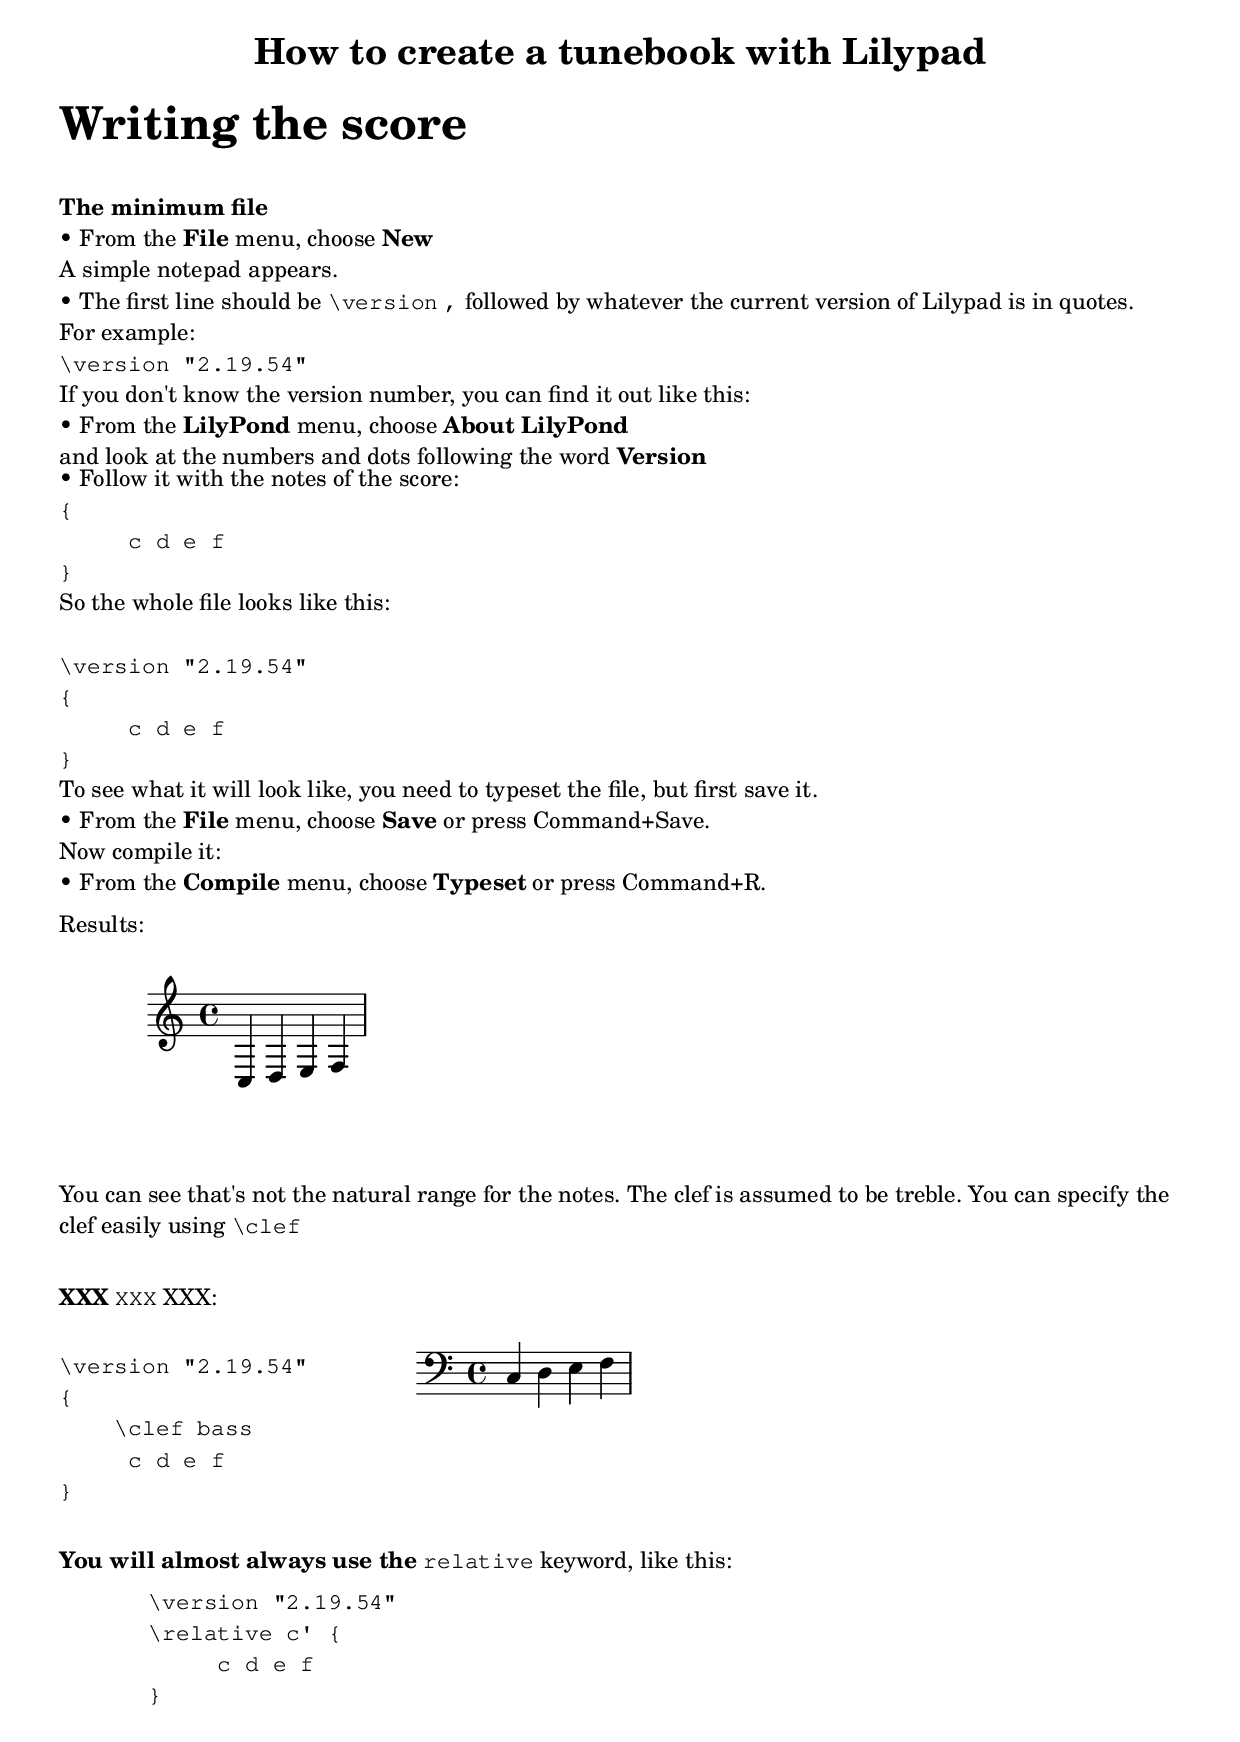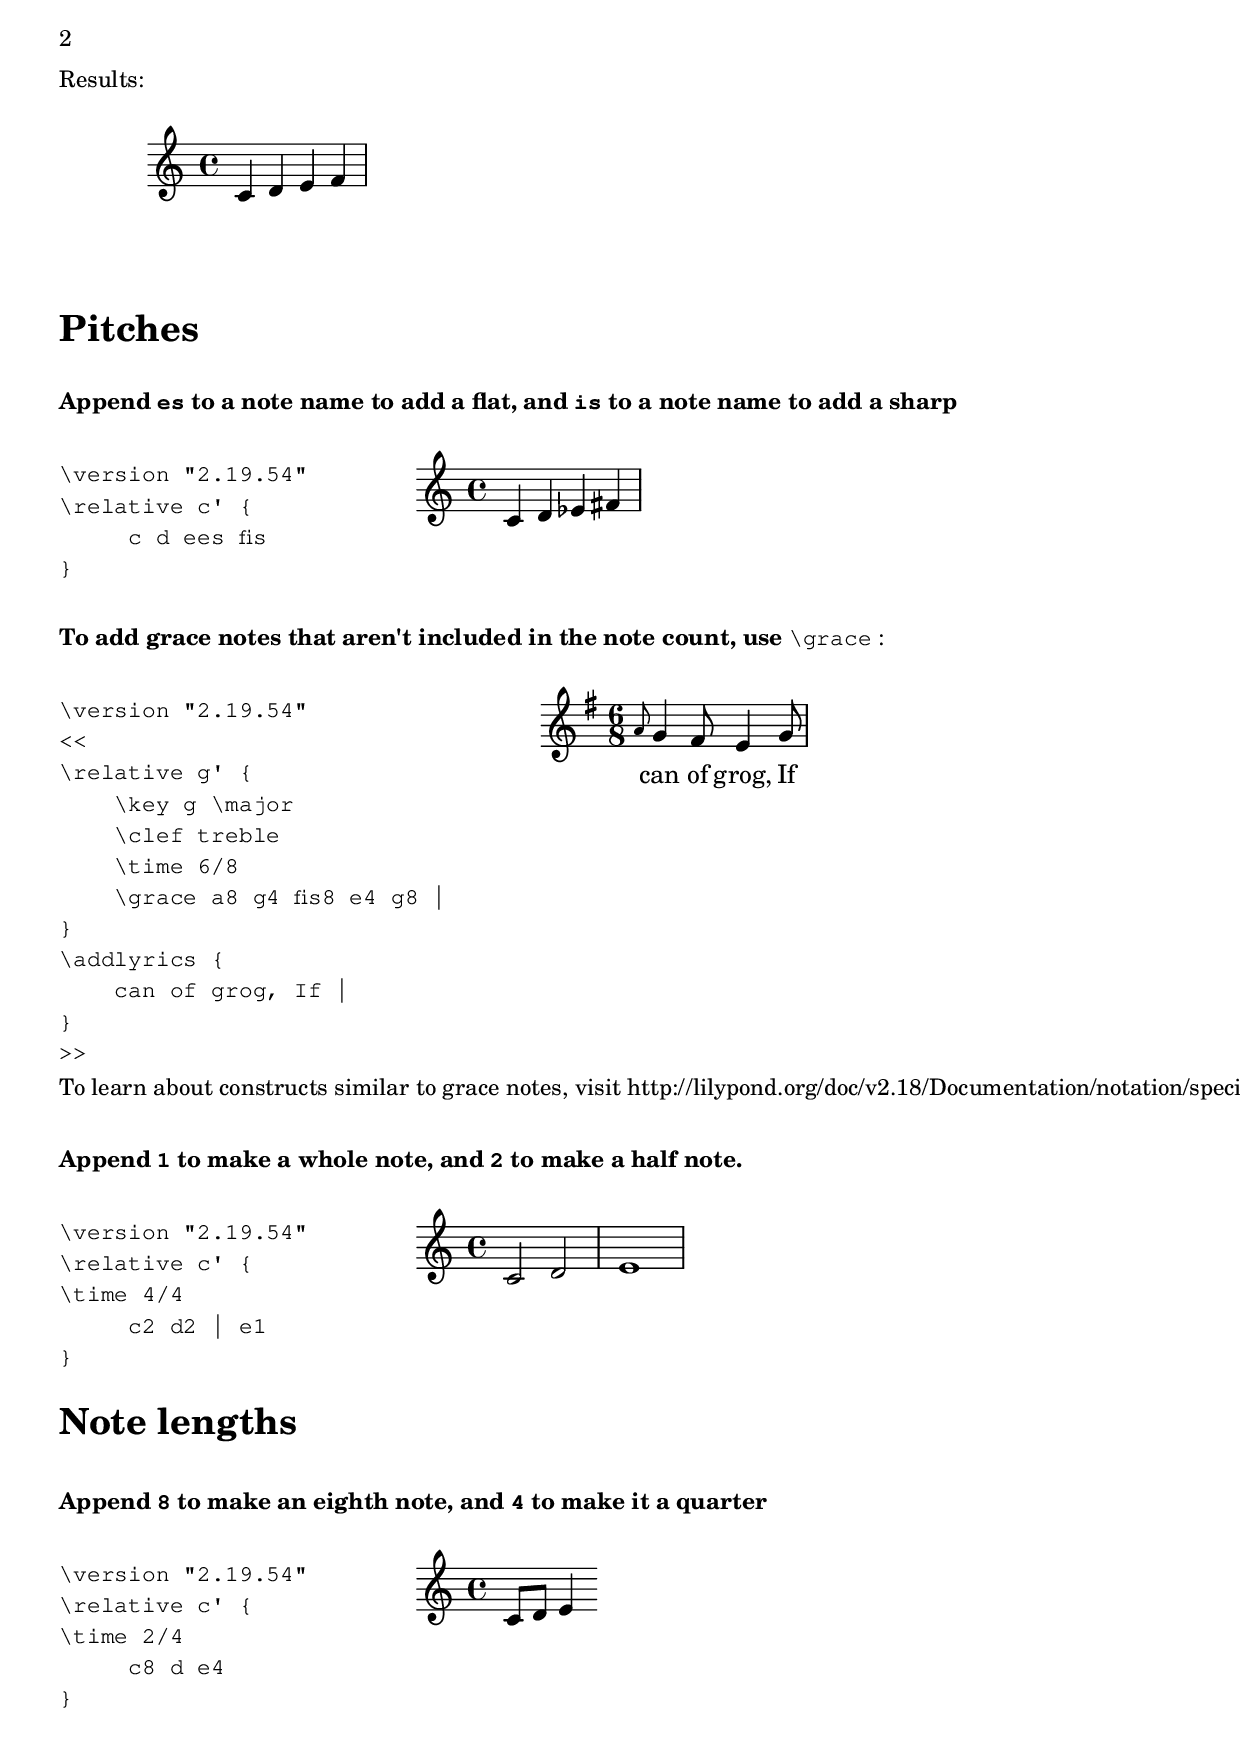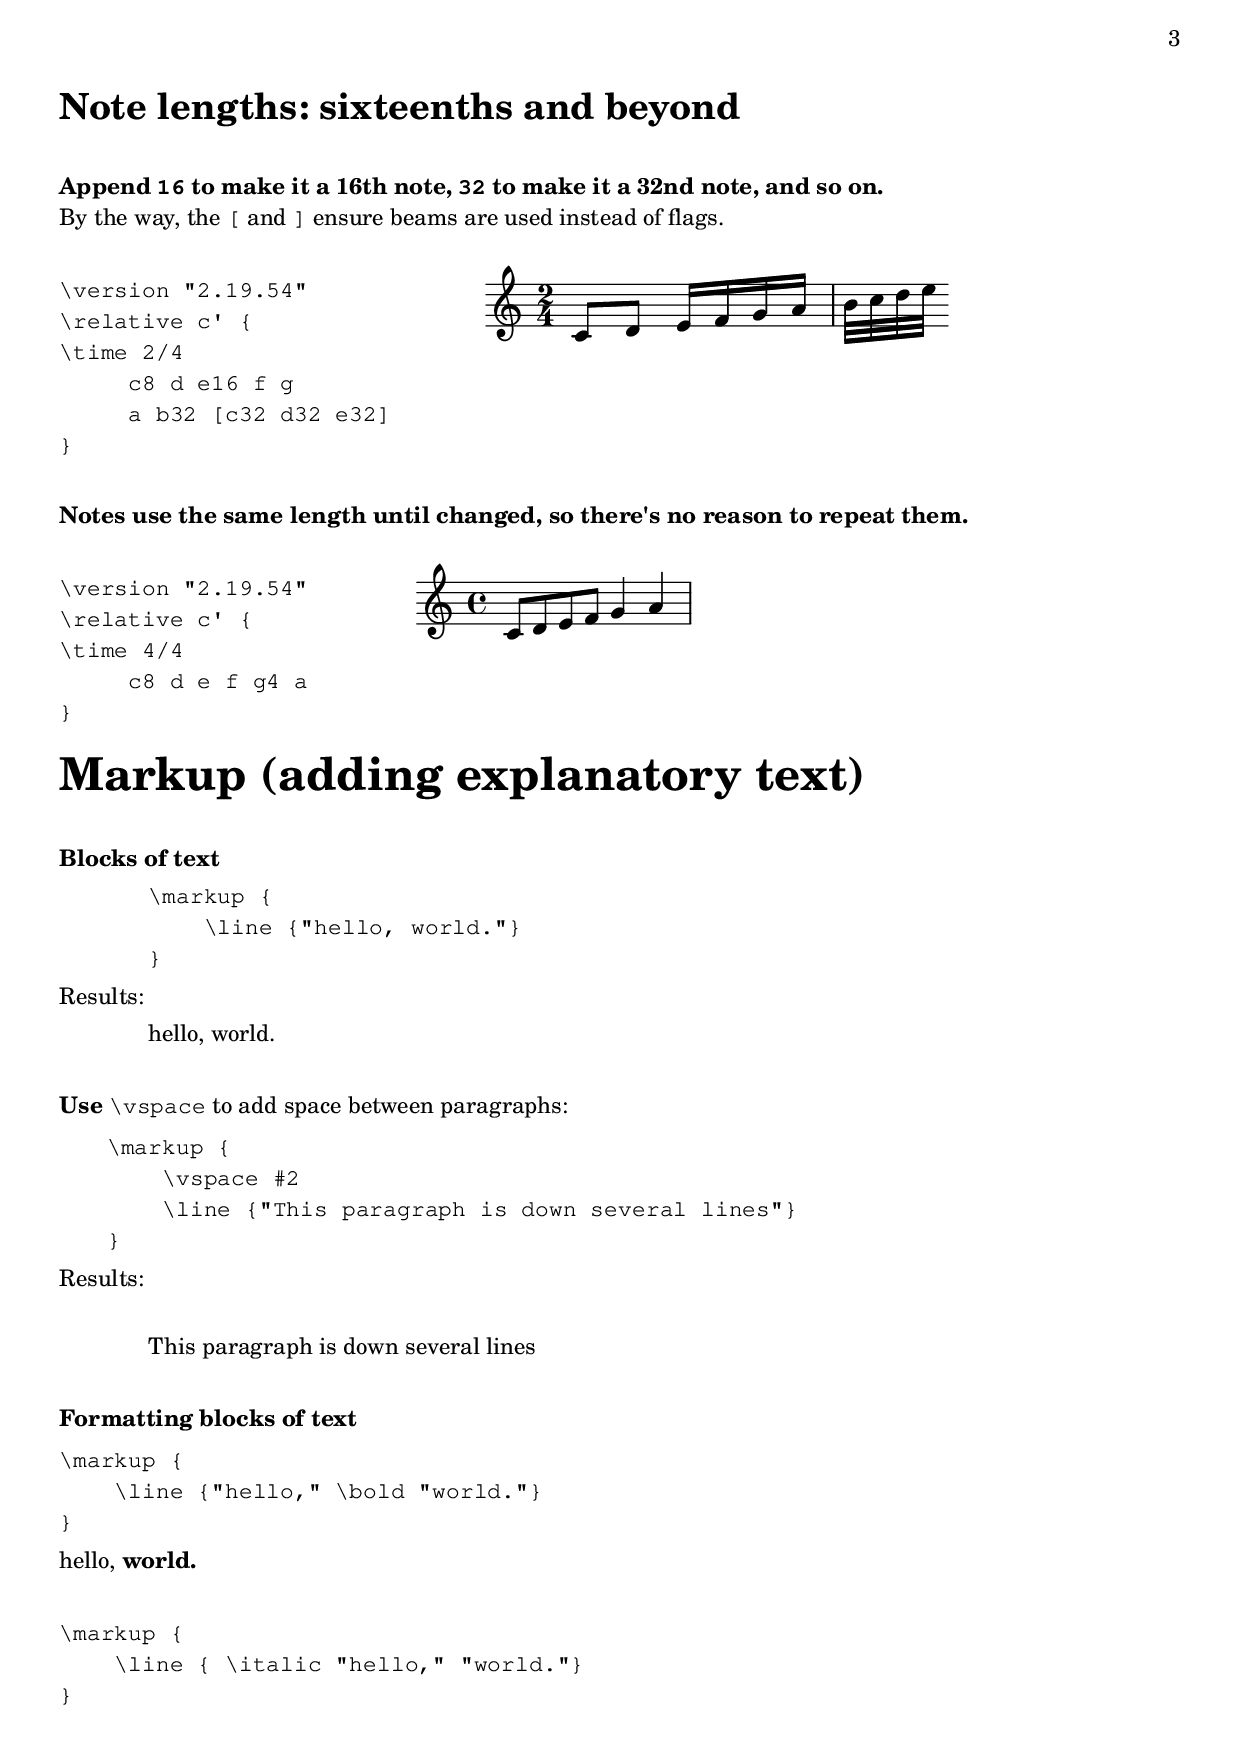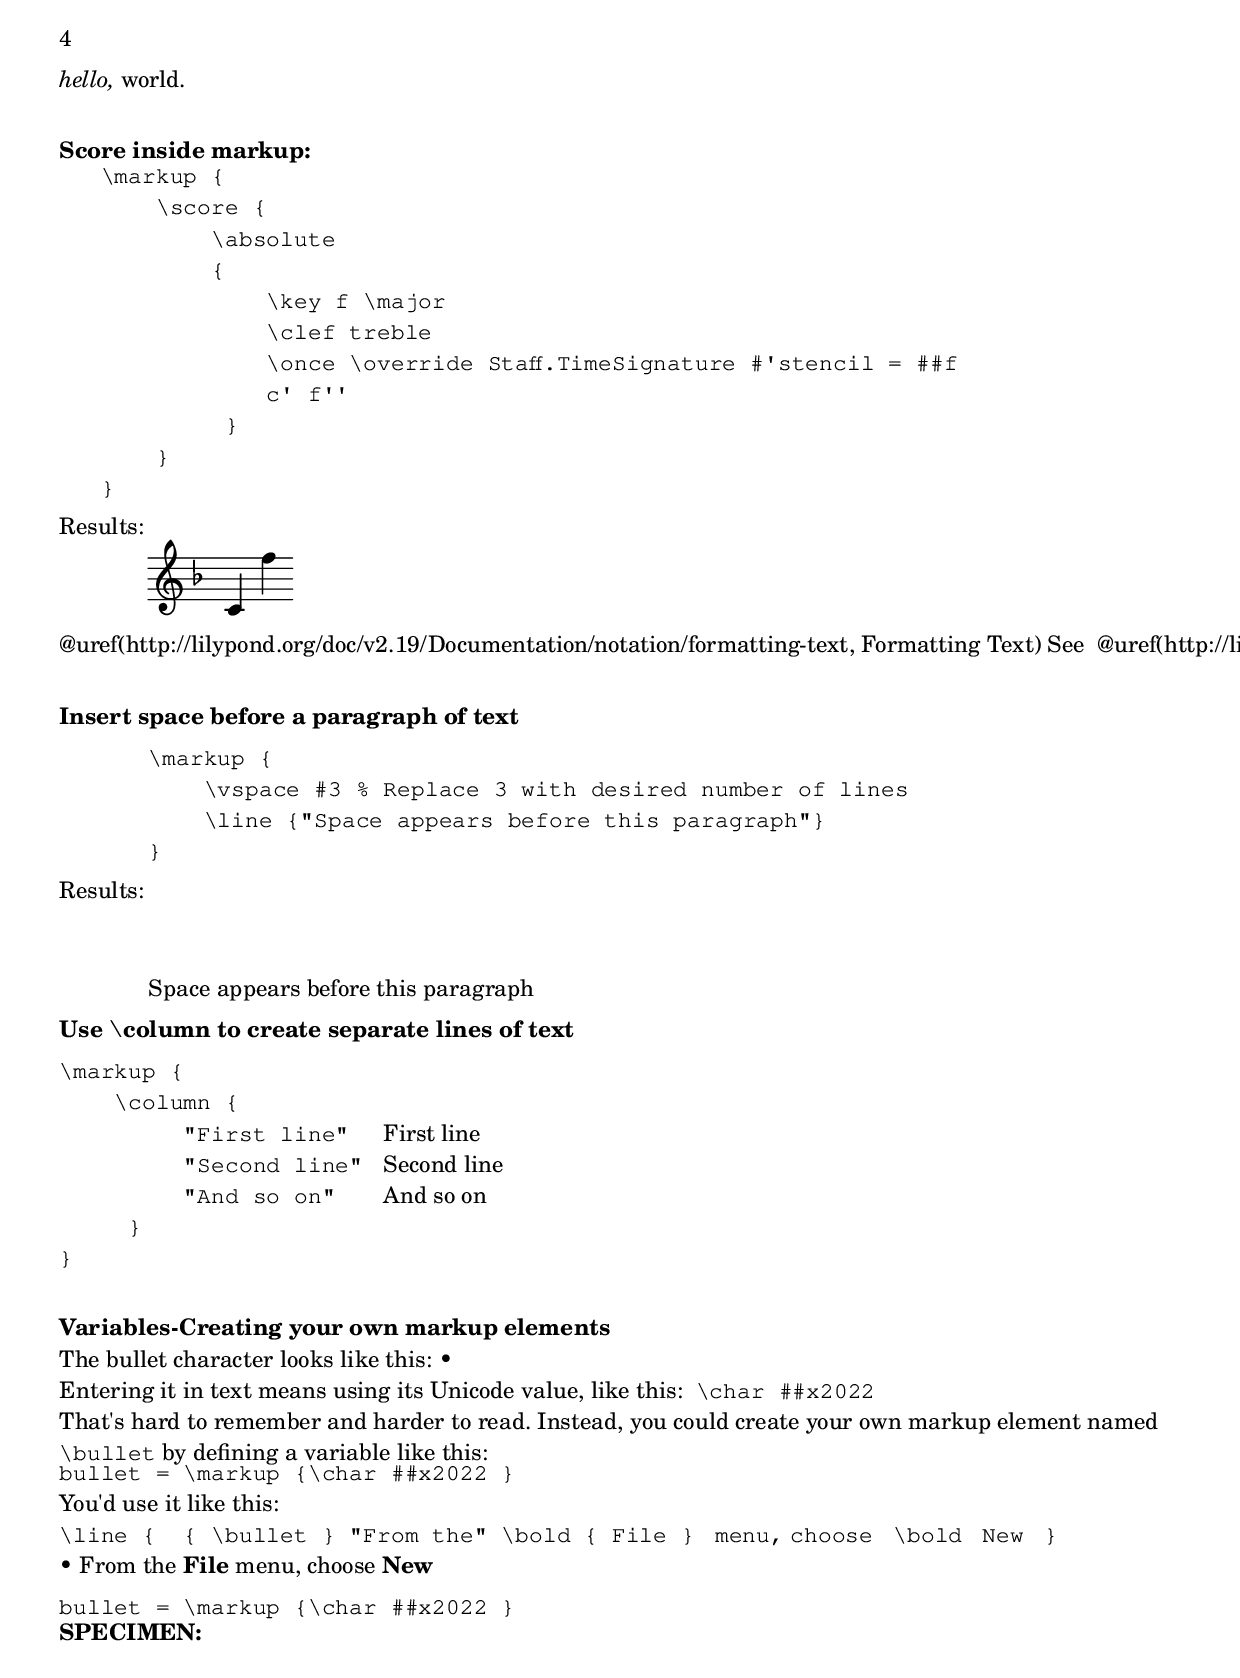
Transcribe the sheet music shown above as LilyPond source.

% Minimum Lilypad version required for the non-music variables feature
% \include "settings.ly"

\header {
  	title = "How to create a tunebook with Lilypad"
}

bullet = \markup { \char ##x2022 }

%{ ***********************************
   * MULTILINE COMMENT TEMPLATE
   * 
   ********************************* 
%}


%{ ***********************************
   * TEMPLATE for score inside markup
   * Using 2-column format
   ***********************************

\markup {
	\vspace #2
	\column {
		\line \bold { "XXX" } 
		"Explanation"
		\line { \typewriter {"XXX"} }
	}
}


\markup {
	\vspace #1
	\column {
		\hspace #8 \column \typewriter {
			"\\version \"2.19.54\" "  
			"\\relative c' {"
			"     XXX"
			"}"
		}
	}
	\column {
		\line { " " }
		\score {
			\relative c' {
				XXX
			}
		}
	}	
}

*********************************** %}


%{ ***********************************
   * 
   * WRITING THE SCORE 1.
   * 
   *********************************** 
%}

\markup {
	\vspace #2
	\fontsize #6
	\line \bold { "Writing the score" } 
}


\markup {

	\vspace #2
	\column {
		\bold { "The minimum file" } 
		\line {  { \bullet } "From the" \bold { File } "menu, choose" \bold "New" }
		"A simple notepad appears."

		\wordwrap {  { \bullet } "The first line should be" \typewriter { "\\version",} followed by whatever the current version of Lilypad is in quotes. }
		"For example:"
		\typewriter {"\\version \"2.19.54\"" }
		"If you don't know the version number, you can find it out like this:"
		\wordwrap {  { \bullet } "From the" \bold { LilyPond } "menu, choose" \bold {About LilyPond} "and look at the numbers and dots following the word" \bold "Version" }
		\line {  { \bullet } "Follow it with the notes of the score:"}
		\typewriter {
         	"{"
         	"     c d e f"
         	"}"
		}
		"So the whole file looks like this:"
		\hspace #8 \column {
			\typewriter {
         		"\\version \"2.19.54\" "  
         		"{"
         		"     c d e f"
         		"}"
			}
		"To see what it will look like, you need to typeset the file, but first save it."
		\line {  { \bullet } "From the" \bold { File } "menu, choose" \bold "Save" or press Command+Save. }
		"Now compile it:" 
		\line {  { \bullet } "From the" \bold { Compile } "menu, choose" \bold "Typeset" or press Command+R. } 
		}
	}
}

\markup {
	\vspace #1
	\line { "Results:" }
	\hspace #0
}

{
	c d e f
}

%{ ***********************************
   * 
   * WRITING THE SCORE 2.
   * 
   ********************************* 
%}


\markup {
	\vspace #2
	\wordwrap { 
		You can see that's not the natural range for the notes.
		The clef is assumed to be treble. You can specify the clef easily
		using \typewriter { "\\clef" }
	}
}



\markup {
	\vspace #2
	\line \bold { "XXX" } 
	\typewriter {"XXX"} {"XXX:"}
}

\markup {
	\vspace #1
	\column {
		\hspace #8 \column \typewriter {
			"\\version \"2.19.54\" "  
			"{"
			"    \\clef bass"
			"     c d e f"
			"}"
		}
	}
	\column {
		\line { " " }
		\score {
			\absolute {
				\clef bass
				{ c d e f }
			}	
			
		}
	}	
}










\markup {
	\vspace #2
	\line \bold { "You will almost always use the" } 
	\typewriter {"relative"} {"keyword, like this:"}
}

\markup {
	\vspace #1
	\hspace #8 \column \typewriter {
         "\\version \"2.19.54\" "  
         "\\relative c' {"
         "     c d e f"
         "}"
	}
}

\markup {
	\vspace #1
	\line { "Results:" }
	\hspace #0
}

\relative c' {
	c d e f
}

%{ ***********************************
   * 
   * Sharps and flats
   * 
   ********************************* 
%}

\markup {
	\vspace #2
	\fontsize #4
	\line \bold { "Pitches" } 
}


\markup {
	\vspace #2
	\line 
	{   \bold { "Append" \typewriter {"es"} { "to a note name to add a flat,"}
		{"and"} \typewriter {"is"} {"to a note name to add a sharp"} }
	} 
}

\markup {
	\vspace #1
	\column {
		\hspace #8 \column \typewriter {
	         "\\version \"2.19.54\" "  
	         "\\relative c' {"
	         "     c d ees fis"
	         "}"
		}
	}
	\column {
		\line { " " }
		\score {
			\relative c' {
				c d ees fis
			}
		}
	}	
}

%{ ***********************************
   * 
   * Grace note
   * 
   ********************************* 
%}

\markup {
	\vspace #2
	\line \bold { "To add grace notes that aren't included in the note count, use" } 
	\typewriter {"\\grace"} {":"}
}

\markup {
	\vspace #1
	\column {
		\hspace #8 \column \typewriter {
			"\\version \"2.19.54\" "  
			"<<"
			"\\relative g' {"
			"    \\key g \\major"
			"    \\clef treble"
			"    \\time 6/8"
			"    \\grace a8 g4 fis8 e4 g8 |"
			"}"
			"\\addlyrics {"
			"    can of grog, If |"
			"}"
			">>"
		}
	}
	\column {
		\line { " " }
		\score {
			<<
			\relative g' {
				\key g \major
				\clef treble
				\time 6/8
				\grace a8 g4 fis8 e4 g8 |
			}
			\addlyrics {
				can of grog, If |
			}
			>>
		}
	}	
}

\markup {
	\vspace #1
	\line {"To learn about constructs similar to grace notes, visit http://lilypond.org/doc/v2.18/Documentation/notation/special-rhythmic-concerns"}
}


%{ ***********************************
   * 
   * Note length #1: Whole and half
   * 
   ********************************* 
%}

\markup {
	\vspace #2
	\line 
	{   \bold { "Append" \typewriter {"1"} { "to make a whole note,"}
		{"and"} \typewriter {"2"} {"to make a half note."} }
	} 
}

\markup {
	\vspace #1
	\column {
		\hspace #8 \column \typewriter {
			"\\version \"2.19.54\" "  
			"\\relative c' {"
			"\\time 4/4"
         	"     c2 d2 | e1"
 			"}"
		}
	}
	\column {
		\line { " " }
		\score {
			\relative c' {
			\time 4/4
				 c2 d2 | e1
			}
		}
	}	
}

%{ ***********************************
   * 
   * Note length #2: Quarters and eighths
   * 
   ********************************* 
%}

\markup {
	\vspace #2
	\fontsize #4
	\line \bold { "Note lengths" } 
}


\markup {
	\vspace #2
	\line 
	{   \bold { "Append" \typewriter {"8"} { "to make an eighth note,"}
		{"and"} \typewriter {"4"} {"to make it a quarter"} }
	} 
}

\markup {
	\vspace #1
	\column {
		\hspace #8 \column \typewriter {
			"\\version \"2.19.54\" "  
			"\\relative c' {"
			"\\time 2/4"
			"     c8 d e4"
			"}"
		}
	}
	\column {
		\line { " " }
		\score {
			\relative c' {
				c8 d e4
			}
		}
	}	
}



%{ ***********************************
   * 
   * Note length #3: Sixteenths, etc
   * 
   ********************************* 
%}

\markup {
	\vspace #2
	\fontsize #4
	\line \bold { "Note lengths: sixteenths and beyond" } 
}

\markup {
	\vspace #2
	\column {
		\wordwrap \bold { "Append" \typewriter 16 "to make it a 16th note," \typewriter 32 "to make it a 32nd note, and so on." }
		\wordwrap { "By the way, the" \typewriter [  and 
			\typewriter ] ensure beams are used instead of flags.  }
	}
}

\markup {
	\vspace #1
	\column {
		\hspace #8 \column \typewriter {
			"\\version \"2.19.54\" "  
			"\\relative c' {"
			"\\time 2/4"
			"     c8 d e16 f g"
			"     a b32 [c32 d32 e32]"
			"}"
		}
	}
	\column {
		\line { " " }
		\score {
			\relative c' {
			\time 2/4
				c8 d e16 f g
				a b32 [c32 d32 e32]
				
			}
		}
	}	
}





%{ ***********************************
   * 
   * Note length #4
   * 
   ********************************* 
%}

\markup {
	\vspace #2
	\line 
	{   \bold { "Notes use the same length until changed, so there's no reason to repeat them."}
		 
	} 
}

\markup {
	\vspace #1
	\column {
		\hspace #8 \column \typewriter {
			"\\version \"2.19.54\" "  
			"\\relative c' {"
			"\\time 4/4"
         	"     c8 d e f g4 a"
 			"}"
		}
	}
	\column {
		\line { " " }
		\score {
			\relative c' {
			\time 4/4
				c8 d e f g4 a
			}
		}
	}	
}



 
%{ ***********************************
   * 
   * MARKUP (Explanatory text)
   * 
   ********************************* 
%}

%{ ***********************************
   * TEMPLATE FOR MULTIPLE LINES
   * OF MARKUP TEXT
   ********************************* 
\markup {
	\line \bold { "Use "} { \typewriter "\\column " } 
	{ "to start new lines of text" }
}
\markup {
	\vspace #1
	\column \typewriter {
		"First line"
		"Second line"
		"And so on"
	}
}

%}

%{ ***********************************
   * TEMPLATE for score inside markup
   * Using 2-column format
   ***********************************

\markup {
	\vspace #2
	\line \bold { "XXX" } 
	\typewriter {"XXX"} {"XXX:"}
}

\markup {
	\vspace #1
	\column {
		\hspace #8 \column \typewriter {
			"\\version \"2.19.54\" "  
			"\\relative c' {"
			"     XXX"
			"}"
		}
	}
	\column {
		\line { " " }
		\score {
			\relative c' {
				XXX
			}
		}
	}	
}

   ********************************* %}



\markup {
	\vspace #2
	\fontsize #6
	\line \bold { "Markup (adding explanatory text)" } 
}

\markup {
	\vspace #2
	\line \bold { "Blocks of text" }
}
\markup {
	\hspace #8
	\vspace #1
	\column \typewriter {
		"\\markup {"
		"    \\line {\"hello, world.\"}"
		"}"
	}
}

\markup {
	\vspace #1
	\line { "Results:" }
}

\markup {
	\hspace #8
	\vspace #1
	\line { "hello, world." }
}



\markup {
	\vspace #2
	\line \bold { "Use" } { \typewriter "\\vspace" } { "to add space between paragraphs:" } 
}

\markup {
	\vspace #1
	 \hspace #4 \column \typewriter {
		"\\markup {"
		"    \\vspace #2"
		"    \\line {\"This paragraph is down several lines\"}"
		"}"
	}
}

\markup {
	\vspace #1
	\line { "Results:" }
}

\markup {
	\hspace #8
	\vspace #2
	\line {"This paragraph is down several lines"} 
}

\markup {
	\vspace #2
	\line \bold { "Formatting blocks of text" }
}
\markup {
	\vspace #1
	\column \typewriter {
		"\\markup {"
		"    \\line {\"hello,\" \\bold \"world.\"}"
		"}"
	}
}

\markup {
	\vspace #1
	\line {"hello," \bold "world."}
}

\markup {
	\vspace #2
	\column \typewriter {
		"\\markup {"
		"    \\line { \\italic \"hello,\" \"world.\"}"
		"}"
	}
}

\markup {
	\vspace #1
	\line { \italic "hello,""world."}
}



%{ ***********************************
   * TEMPLATE for score inside markup
   ***********************************
\markup {
	\line \bold { "What this is" }
}
\markup {
	\score {
		\absolute {
			\key f \major
			\clef treble
			\once \override Staff.TimeSignature #'stencil = ##f 
			c' f'' 
		}
	}
}

   ********************************* %}





% Display range and key. They are side by side,
% so they each get a column.
% Nest \score inside \markup to get 2 columns
\markup {
	\vspace #2
	\line 
	\bold { "Score inside markup:" }
}
\markup {
	\hspace #4 \column \typewriter {
		"\\markup {"
		"    \\score {"
		"        \\absolute"
		"        {"
		"            \\key f \\major"
		"            \\clef treble"
		"            \\once \\override Staff.TimeSignature #'stencil = ##f"
		"            c' f''"
		"         }"
		"    }"
		"}"
	}
}

\markup {
	\vspace #1
	\line { "Results:" }
}

\markup {
	\vspace #1
	\score {
		\absolute {
			\key f \major
			\clef treble
			% Suppress time signature
			% I think this also works:  \omit Staff.TimeSignature
			\once \override Staff.TimeSignature #'stencil = ##f 
			 c' f'' 
		}
	}
} % markup




\markup {
	\vspace #1
	 @uref(http://lilypond.org/doc/v2.19/Documentation/notation/formatting-text, Formatting Text)
	\line { "See  @uref(http://lilypond.org/doc/v2.19/Documentation/notation/formatting-text, Formatting Text)" }
}




\markup {
	\vspace #2
	\line \bold { "Insert space before a paragraph of text" }
}
\markup {
	\hspace #8
	\vspace #1
		\column \typewriter {
		"\\markup {"
		"    \\vspace #3 % Replace 3 with desired number of lines"
		"    \\line {\"Space appears before this paragraph\"}"
		"}"
	}
}


\markup {
	\vspace #1
	\line { "Results:" }
}

\markup {
	\hspace #8
	\vspace #3 % Replace 3 with desired number of lines 
	\line {"Space appears before this paragraph"}
}

\markup {
	\vspace #1
	\line \bold { "Use \\column to create separate lines of text" }
}

\markup {
	\vspace #1
	\column \typewriter {
		"\\markup {"
		"    \\column {"
		"         \"First line\" "
		"         \"Second line\" "
		"         \"And so on\" "
		"     }"
		"}"
	}
	
	\column {
		\line {" "}
		\line { " " }
		"First line"
		"Second line"
 		"And so on"
	}
}


%{ ***********************************
   * 
   * VARIABLES
   * 
   *********************************** 
%}

% /// bullet = \markup { \char ##x2022 }

\markup {
	\vspace #2
	\column {
		\line \bold { "Variables-Creating your own markup elements" } 
		\line { "The bullet character looks like this:" \bullet }
		\line { "Entering it in text means using its Unicode value, like this: " \typewriter { "\\char ##x2022" } }

		\wordwrap { 
			"That's hard to remember and harder to read. Instead, you could create your own markup element named "  
			\typewriter {"\\bullet"}  
			"by defining a variable like this:" 
		}
		\line \typewriter {
			"bullet = \\markup {\\char ##x2022 }"
		}
		\line { 
			"You'd use it like this:"
		}
		\line \typewriter {
			"\\line {  { \bullet } \"From the\" \\bold { File } "menu, choose" \\bold "New" }"		}
		\line { { \bullet } "From the" \bold { File } menu, choose \bold New }


	}
		
}

\markup {
	\vspace #1
	\column {
		\typewriter {
			"bullet = \\markup {\\char ##x2022 }"
		}
	}
}

\markup {
	\line \bold { "SPECIMEN:" }
	
}


bullet = \markup { \char ##x2022 }


\markup {

	\column {
		\line { { \bullet } "From the" \bold { File } menu, choose \bold New }
		\line { \char ##x2022 } "Line 1"
		\bullet "Line 2"
		\bullet "Line 3"
		\line { { \char ##x2022 } "Line 4" }
		\line { { \bullet } "Line 5" }
	}
}

